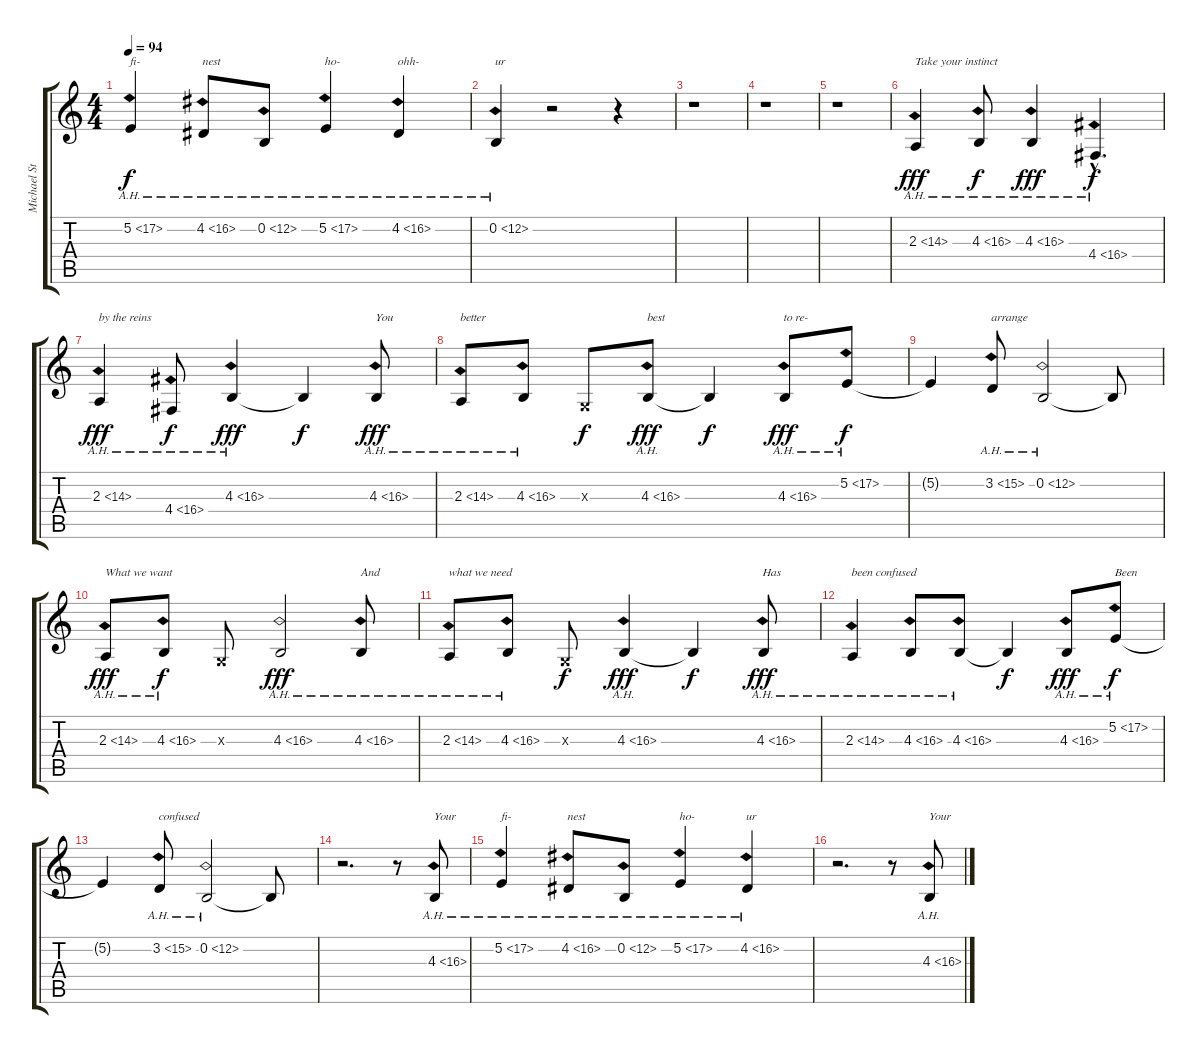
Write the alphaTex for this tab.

\track ("Michael Stipe - Vocals" "Michael St") {instrument lead2sawtooth}
\staff {score tabs}
\tuning (E4 B3 G3 D3 A2 E2) {hide}
\ts (4 4)
\tempo 94
\clef g2
\ks c
5.2{ah 12}.4{txt "fi-" dy f} 4.2{ah 12}.8{txt "nest"} 0.2{ah 12}.8 5.2{ah 12}.4{txt "ho-"} 4.2{ah 12}.4{txt "ohh-"} |
0.2{ah 12}.4{txt "ur"} r.2 r.4 |
r.1 |
r.1 |
r.1 |
2.3{ah 12}.4{txt "Take your instinct" dy fff} 4.3{ah 12}.8{dy f} 4.3{ah 12}.4{dy fff} 4.4{ah 12 hac}.4{d dy f} |
2.3{ah 12}.4{txt "by the reins" dy fff} 4.4{ah 12}.8{dy f} 4.3{ah 12}.4{dy fff} 4.3{t}.4{dy f} 4.3{ah 12}.8{txt "You" dy fff} |
2.3{ah 12}.8{txt "better"} 4.3{ah 12}.8 0.3{x}.8{dy f} 4.3{ah 12}.8{txt "best" dy fff} 4.3{t}.4{dy f} 4.3{ah 12}.8{txt "to re-" dy fff} 5.2{ah 12}.8{dy f} |
5.2{t}.4 3.2{ah 12}.8{txt "arrange"} 0.2{ah 12}.2 0.2{t}.8 |
2.3{ah 12}.8{txt "What we want" dy fff} 4.3{ah 12}.8{dy f} 0.3{x}.8 4.3{ah 12}.2{dy fff} 4.3{ah 12}.8{txt "And"} |
2.3{ah 12}.8{txt "what we need"} 4.3{ah 12}.8 0.3{x}.8{dy f} 4.3{ah 12}.4{dy fff} 4.3{t}.4{dy f} 4.3{ah 12}.8{txt "Has" dy fff} |
2.3{ah 12}.4{txt "been confused"} 4.3{ah 12}.8 4.3{ah 12}.8 4.3{t}.4{dy f} 4.3{ah 12}.8{dy fff} 5.2{ah 12}.8{txt "Been" dy f} |
5.2{t}.4 3.2{ah 12}.8{txt "confused"} 0.2{ah 12}.2 0.2{t}.8 |
r.2{d} r.8 4.3{ah 12}.8{txt "Your"} |
5.2{ah 12}.4{txt "fi-"} 4.2{ah 12}.8{txt "nest"} 0.2{ah 12}.8 5.2{ah 12}.4{txt "ho-"} 4.2{ah 12}.4{txt "ur"} |
r.2{d} r.8 4.3{ah 12}.8{txt "Your"}
